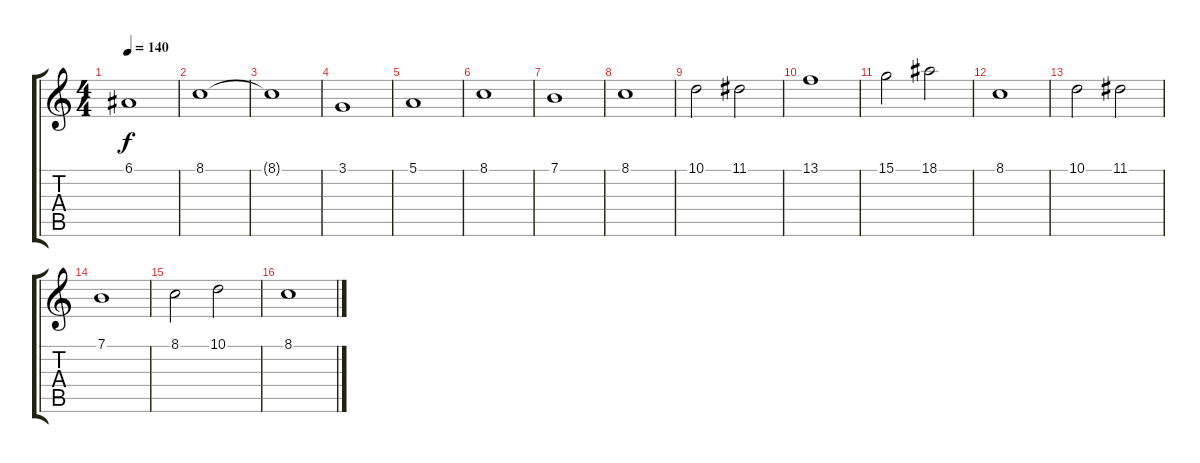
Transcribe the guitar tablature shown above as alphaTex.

\track "" {instrument stringensemble1}
\staff {score tabs}
\tuning (E4 B3 G3 D3 A2 E2) {hide}
\ts (4 4)
\tempo 140
\clef g2
\ks c
6.1{t}.1{dy f} |
8.1.1 |
8.1{t}.1 |
3.1.1 |
5.1.1 |
8.1.1 |
7.1.1 |
8.1.1 |
10.1.2 11.1.2 |
13.1.1 |
15.1.2 18.1.2 |
8.1.1 |
10.1.2 11.1.2 |
7.1.1 |
8.1.2 10.1.2 |
8.1.1
